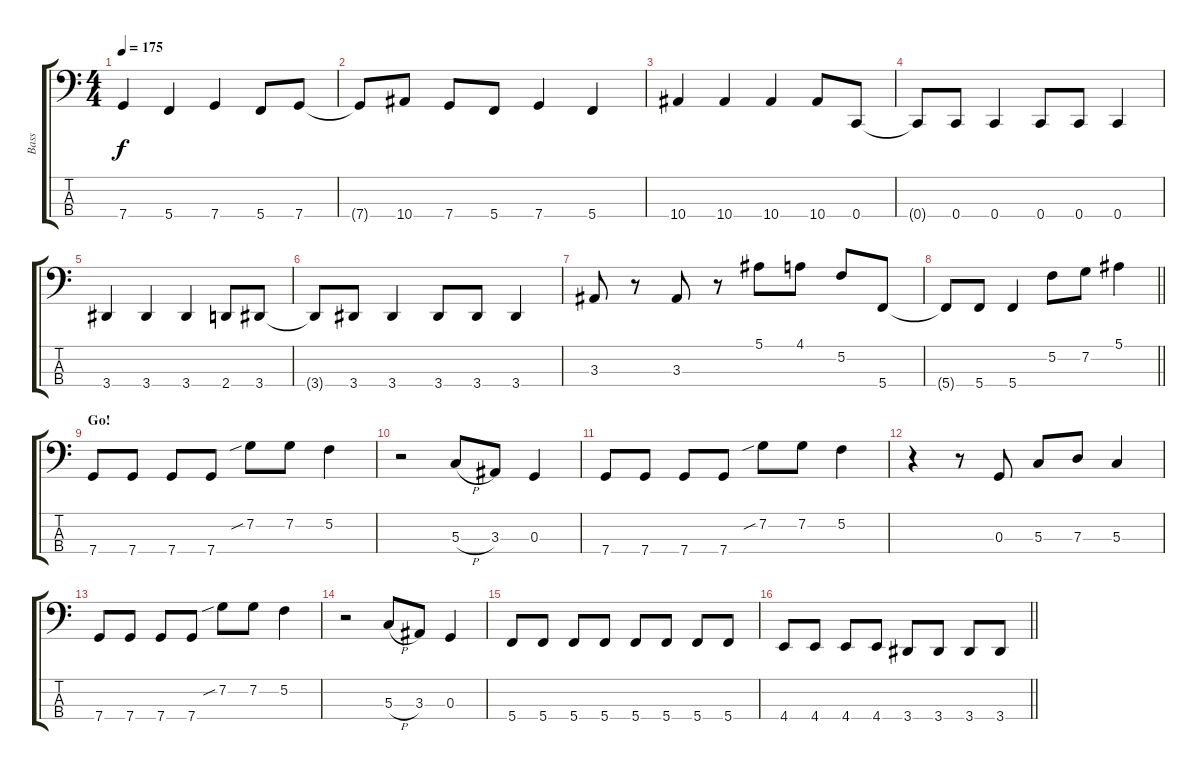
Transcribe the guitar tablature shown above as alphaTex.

\track ("Bass" "Bass") {instrument electricbasspick}
\staff {score tabs}
\tuning (F2 C2 G1 C1) {hide}
\ts (4 4)
\tempo 175
\clef f4
\ks c
7.4.4{dy f volume 16} 5.4.4 7.4.4 5.4.8 7.4.8 |
7.4{t}.8 10.4.8 7.4.8 5.4.8 7.4.4 5.4.4 |
10.4.4 10.4.4 10.4.4 10.4.8 0.4.8 |
0.4{t}.8 0.4.8 0.4.4 0.4.8 0.4.8 0.4.4 |
3.4.4 3.4.4 3.4.4 2.4.8 3.4.8 |
3.4{t}.8 3.4.8 3.4.4 3.4.8 3.4.8 3.4.4 |
3.3.8 r.8 3.3.8 r.8 5.1.8 4.1.8 5.2.8 5.4.8 |
\barLineRight lightlight
5.4{t}.8 5.4.8 5.4.4 5.2.8 7.2.8 5.1.4 |
\section ("" "Go!")
7.4.8 7.4.8 7.4.8 7.4.8 7.2{sib}.8 7.2.8 5.2.4 |
r.2 5.3{h}.8 3.3.8 0.3.4 |
7.4.8 7.4.8 7.4.8 7.4.8 7.2{sib}.8 7.2.8 5.2.4 |
r.4 r.8 0.3.8 5.3.8 7.3.8 5.3.4 |
7.4.8 7.4.8 7.4.8 7.4.8 7.2{sib}.8 7.2.8 5.2.4 |
r.2 5.3{h}.8 3.3.8 0.3.4 |
5.4.8 5.4.8 5.4.8 5.4.8 5.4.8 5.4.8 5.4.8 5.4.8 |
\barLineRight lightlight
4.4.8 4.4.8 4.4.8 4.4.8 3.4.8 3.4.8 3.4.8 3.4.8
